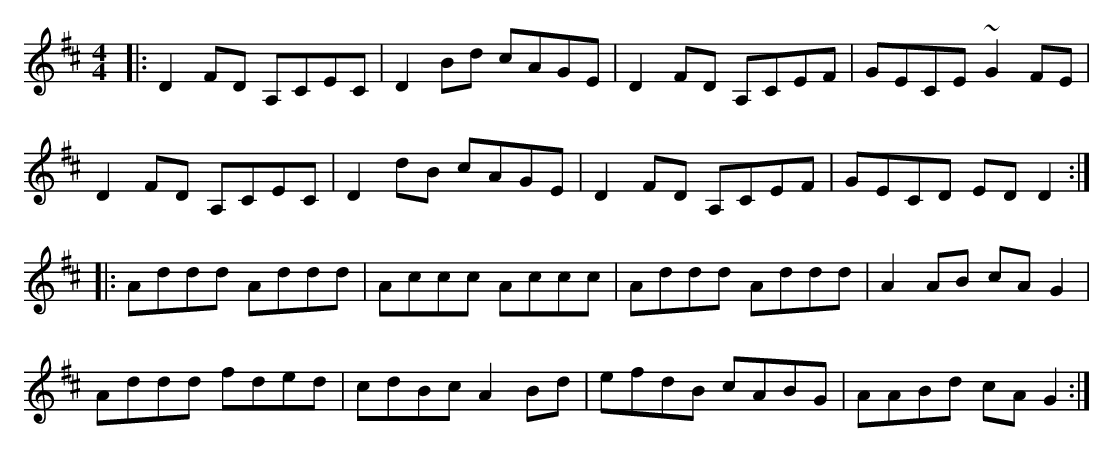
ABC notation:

X:1
M:4/4
K:D
|:D2FD A,CEC|D2Bd cAGE|D2FD A,CEF|GECE ~G2FE|
D2FD A,CEC|D2dB cAGE|D2FD A,CEF|GECD EDD2:|
|:Addd Addd|Accc Accc|Addd Addd|A2AB cAG2|
Addd fded|cdBc A2Bd|efdB cABG|AABd cAG2:|
